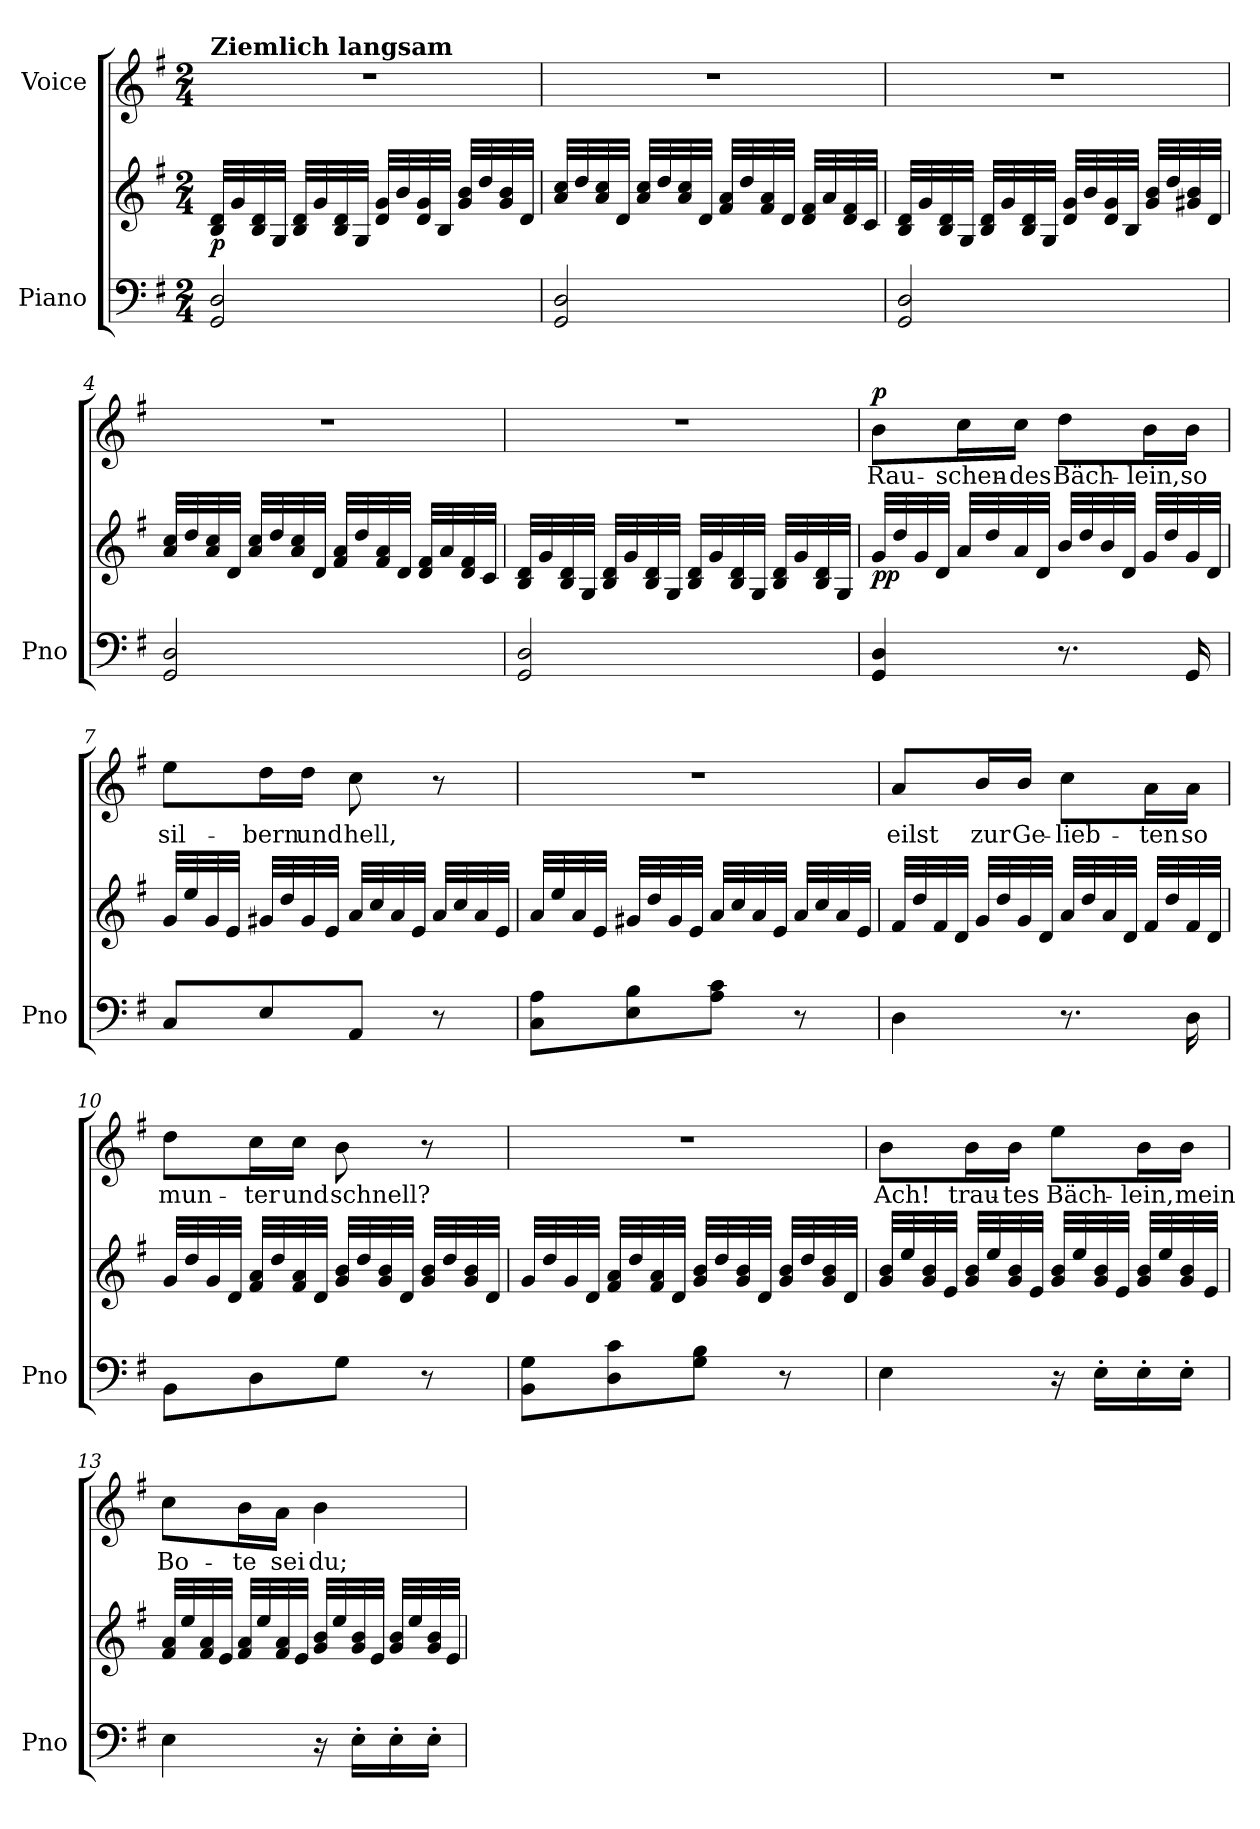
**kern	**kern	**dynam	**kern	**text	**dynam
*part2	*part2	*part2	*part1	*part1	*part1
*staff3	*staff2	*staff2/3	*staff1	*staff1	*staff1
*I"Piano	*	*	*I"Voice	*	*
*I'Pno	*	*	*	*	*
*clefF4	*clefG2	*	*clefG2	*	*
*k[f#]	*k[f#]	*	*k[f#]	*	*
*M2/4	*M2/4	*	*M2/4	*	*
=1	=1	=1	=1	=1	=1
!	!	!	!LO:TX:a:B:t=Ziemlich langsam	!	!
!	!	!LO:DY:b	!	!	!
2GG/ 2D/	32B/ 32d/LLL	p	2r	.	.
.	32g/	.	.	.	.
.	32B/ 32d/	.	.	.	.
.	32G/JJJ	.	.	.	.
.	32B/ 32d/LLL	.	.	.	.
.	32g/	.	.	.	.
.	32B/ 32d/	.	.	.	.
.	32G/JJJ	.	.	.	.
.	32d/ 32g/LLL	.	.	.	.
.	32b/	.	.	.	.
.	32d/ 32g/	.	.	.	.
.	32B/JJJ	.	.	.	.
.	32g/ 32b/LLL	.	.	.	.
.	32dd/	.	.	.	.
.	32g/ 32b/	.	.	.	.
.	32d/JJJ	.	.	.	.
=2	=2	=2	=2	=2	=2
2GG/ 2D/	32a/ 32cc/LLL	.	2r	.	.
.	32dd/	.	.	.	.
.	32a/ 32cc/	.	.	.	.
.	32d/JJJ	.	.	.	.
.	32a/ 32cc/LLL	.	.	.	.
.	32dd/	.	.	.	.
.	32a/ 32cc/	.	.	.	.
.	32d/JJJ	.	.	.	.
.	32f#/ 32a/LLL	.	.	.	.
.	32dd/	.	.	.	.
.	32f#/ 32a/	.	.	.	.
.	32d/JJJ	.	.	.	.
.	32d/ 32f#/LLL	.	.	.	.
.	32a/	.	.	.	.
.	32d/ 32f#/	.	.	.	.
.	32c/JJJ	.	.	.	.
=3	=3	=3	=3	=3	=3
2GG/ 2D/	32B/ 32d/LLL	.	2r	.	.
.	32g/	.	.	.	.
.	32B/ 32d/	.	.	.	.
.	32G/JJJ	.	.	.	.
.	32B/ 32d/LLL	.	.	.	.
.	32g/	.	.	.	.
.	32B/ 32d/	.	.	.	.
.	32G/JJJ	.	.	.	.
.	32d/ 32g/LLL	.	.	.	.
.	32b/	.	.	.	.
.	32d/ 32g/	.	.	.	.
.	32B/JJJ	.	.	.	.
.	32g/ 32b/LLL	.	.	.	.
.	32dd/	.	.	.	.
.	32g#X/ 32b/	.	.	.	.
.	32d/JJJ	.	.	.	.
!!LO:LB:g=z
=4	=4	=4	=4	=4	=4
2GG/ 2D/	32a/ 32cc/LLL	.	2r	.	.
.	32dd/	.	.	.	.
.	32a/ 32cc/	.	.	.	.
.	32d/JJJ	.	.	.	.
.	32a/ 32cc/LLL	.	.	.	.
.	32dd/	.	.	.	.
.	32a/ 32cc/	.	.	.	.
.	32d/JJJ	.	.	.	.
.	32f#/ 32a/LLL	.	.	.	.
.	32dd/	.	.	.	.
.	32f#/ 32a/	.	.	.	.
.	32d/JJJ	.	.	.	.
.	32d/ 32f#/LLL	.	.	.	.
.	32a/	.	.	.	.
.	32d/ 32f#/	.	.	.	.
.	32c/JJJ	.	.	.	.
=5	=5	=5	=5	=5	=5
2GG/ 2D/	32B/ 32d/LLL	.	2r	.	.
.	32g/	.	.	.	.
.	32B/ 32d/	.	.	.	.
.	32G/JJJ	.	.	.	.
.	32B/ 32d/LLL	.	.	.	.
.	32g/	.	.	.	.
.	32B/ 32d/	.	.	.	.
.	32G/JJJ	.	.	.	.
.	32B/ 32d/LLL	.	.	.	.
.	32g/	.	.	.	.
.	32B/ 32d/	.	.	.	.
.	32G/JJJ	.	.	.	.
.	32B/ 32d/LLL	.	.	.	.
.	32g/	.	.	.	.
.	32B/ 32d/	.	.	.	.
.	32G/JJJ	.	.	.	.
=6	=6	=6	=6	=6	=6
!	!	!LO:DY:b	!	!LO:LY:b	!LO:DY:a
4GG/ 4D/	32g/LLL	pp	8b\L	Rau-	p
.	32dd/	.	.	.	.
.	32g/	.	.	.	.
.	32d/JJJ	.	.	.	.
!	!	!	!	!LO:LY:b	!
.	32a/LLL	.	16cc\L	-schen-	.
.	32dd/	.	.	.	.
!	!	!	!	!LO:LY:b	!
.	32a/	.	16cc\JJ	-des	.
.	32d/JJJ	.	.	.	.
!	!	!	!	!LO:LY:b	!
8.r	32b/LLL	.	8dd\L	Bäch-	.
.	32dd/	.	.	.	.
.	32b/	.	.	.	.
.	32d/JJJ	.	.	.	.
!	!	!	!	!LO:LY:b	!
.	32g/LLL	.	16b\L	-lein,	.
.	32dd/	.	.	.	.
!	!	!	!	!LO:LY:b	!
16GG/	32g/	.	16b\JJ	so	.
.	32d/JJJ	.	.	.	.
!!LO:LB:g=z
=7	=7	=7	=7	=7	=7
!	!	!	!	!LO:LY:b	!
8C/L	32g/LLL	.	8ee\L	sil-	.
.	32ee/	.	.	.	.
.	32g/	.	.	.	.
.	32e/JJJ	.	.	.	.
!	!	!	!	!LO:LY:b	!
8E/	32g#X/LLL	.	16dd\L	-bern	.
.	32dd/	.	.	.	.
!	!	!	!	!LO:LY:b	!
.	32g#/	.	16dd\JJ	und	.
.	32e/JJJ	.	.	.	.
!	!	!	!	!LO:LY:b	!
8AA/J	32a/LLL	.	8cc\	hell,	.
.	32cc/	.	.	.	.
.	32a/	.	.	.	.
.	32e/JJJ	.	.	.	.
8r	32a/LLL	.	8r	.	.
.	32cc/	.	.	.	.
.	32a/	.	.	.	.
.	32e/JJJ	.	.	.	.
=8	=8	=8	=8	=8	=8
8C\ 8A\L	32a/LLL	.	2r	.	.
.	32ee/	.	.	.	.
.	32a/	.	.	.	.
.	32e/JJJ	.	.	.	.
8E\ 8B\	32g#X/LLL	.	.	.	.
.	32dd/	.	.	.	.
.	32g#/	.	.	.	.
.	32e/JJJ	.	.	.	.
8A\ 8c\J	32a/LLL	.	.	.	.
.	32cc/	.	.	.	.
.	32a/	.	.	.	.
.	32e/JJJ	.	.	.	.
8r	32a/LLL	.	.	.	.
.	32cc/	.	.	.	.
.	32a/	.	.	.	.
.	32e/JJJ	.	.	.	.
=9	=9	=9	=9	=9	=9
!	!	!	!	!LO:LY:b	!
4D\	32f#/LLL	.	8a/L	eilst	.
.	32dd/	.	.	.	.
.	32f#/	.	.	.	.
.	32d/JJJ	.	.	.	.
!	!	!	!	!LO:LY:b	!
.	32g/LLL	.	16b/L	zur	.
.	32dd/	.	.	.	.
!	!	!	!	!LO:LY:b	!
.	32g/	.	16b/JJ	Ge-	.
.	32d/JJJ	.	.	.	.
!	!	!	!	!LO:LY:b	!
8.r	32a/LLL	.	8cc\L	-lieb-	.
.	32dd/	.	.	.	.
.	32a/	.	.	.	.
.	32d/JJJ	.	.	.	.
!	!	!	!	!LO:LY:b	!
.	32f#/LLL	.	16a\L	-ten	.
.	32dd/	.	.	.	.
!	!	!	!	!LO:LY:b	!
16D\	32f#/	.	16a\JJ	so	.
.	32d/JJJ	.	.	.	.
!!LO:LB:g=z
=10	=10	=10	=10	=10	=10
!	!	!	!	!LO:LY:b	!
8BB\L	32g/LLL	.	8dd\L	mun-	.
.	32dd/	.	.	.	.
.	32g/	.	.	.	.
.	32d/JJJ	.	.	.	.
!	!	!	!	!LO:LY:b	!
8D\	32f#/ 32a/LLL	.	16cc\L	-ter	.
.	32dd/	.	.	.	.
!	!	!	!	!LO:LY:b	!
.	32f#/ 32a/	.	16cc\JJ	und	.
.	32d/JJJ	.	.	.	.
!	!	!	!	!LO:LY:b	!
8G\J	32g/ 32b/LLL	.	8b\	schnell?	.
.	32dd/	.	.	.	.
.	32g/ 32b/	.	.	.	.
.	32d/JJJ	.	.	.	.
8r	32g/ 32b/LLL	.	8r	.	.
.	32dd/	.	.	.	.
.	32g/ 32b/	.	.	.	.
.	32d/JJJ	.	.	.	.
=11	=11	=11	=11	=11	=11
8BB\ 8G\L	32g/LLL	.	2r	.	.
.	32dd/	.	.	.	.
.	32g/	.	.	.	.
.	32d/JJJ	.	.	.	.
8D\ 8c\	32f#/ 32a/LLL	.	.	.	.
.	32dd/	.	.	.	.
.	32f#/ 32a/	.	.	.	.
.	32d/JJJ	.	.	.	.
8G\ 8B\J	32g/ 32b/LLL	.	.	.	.
.	32dd/	.	.	.	.
.	32g/ 32b/	.	.	.	.
.	32d/JJJ	.	.	.	.
8r	32g/ 32b/LLL	.	.	.	.
.	32dd/	.	.	.	.
.	32g/ 32b/	.	.	.	.
.	32d/JJJ	.	.	.	.
=12	=12	=12	=12	=12	=12
!	!	!	!	!LO:LY:b	!
4E\	32g/ 32b/LLL	.	8b\L	Ach!	.
.	32ee/	.	.	.	.
.	32g/ 32b/	.	.	.	.
.	32e/JJJ	.	.	.	.
!	!	!	!	!LO:LY:b	!
.	32g/ 32b/LLL	.	16b\L	trau-	.
.	32ee/	.	.	.	.
!	!	!	!	!LO:LY:b	!
.	32g/ 32b/	.	16b\JJ	-tes	.
.	32e/JJJ	.	.	.	.
!	!	!	!	!LO:LY:b	!
16r	32g/ 32b/LLL	.	8ee\L	Bäch-	.
.	32ee/	.	.	.	.
16E'\LL	32g/ 32b/	.	.	.	.
.	32e/JJJ	.	.	.	.
!	!	!	!	!LO:LY:b	!
16E'\	32g/ 32b/LLL	.	16b\L	-lein,	.
.	32ee/	.	.	.	.
!	!	!	!	!LO:LY:b	!
16E'\JJ	32g/ 32b/	.	16b\JJ	mein	.
.	32e/JJJ	.	.	.	.
!!LO:PB:g=z
=13	=13	=13	=13	=13	=13
!	!	!	!	!LO:LY:b	!
4E\	32f#/ 32a/LLL	.	8cc\L	Bo-	.
.	32ee/	.	.	.	.
.	32f#/ 32a/	.	.	.	.
.	32e/JJJ	.	.	.	.
!	!	!	!	!LO:LY:b	!
.	32f#/ 32a/LLL	.	16b\L	-te	.
.	32ee/	.	.	.	.
!	!	!	!	!LO:LY:b	!
.	32f#/ 32a/	.	16a\JJ	sei	.
.	32e/JJJ	.	.	.	.
!	!	!	!	!LO:LY:b	!
16r	32g/ 32b/LLL	.	4b\	du;	.
.	32ee/	.	.	.	.
16E'\LL	32g/ 32b/	.	.	.	.
.	32e/JJJ	.	.	.	.
16E'\	32g/ 32b/LLL	.	.	.	.
.	32ee/	.	.	.	.
16E'\JJ	32g/ 32b/	.	.	.	.
.	32e/JJJ	.	.	.	.
=	=	=	=	=	=
*-	*-	*-	*-	*-	*-
